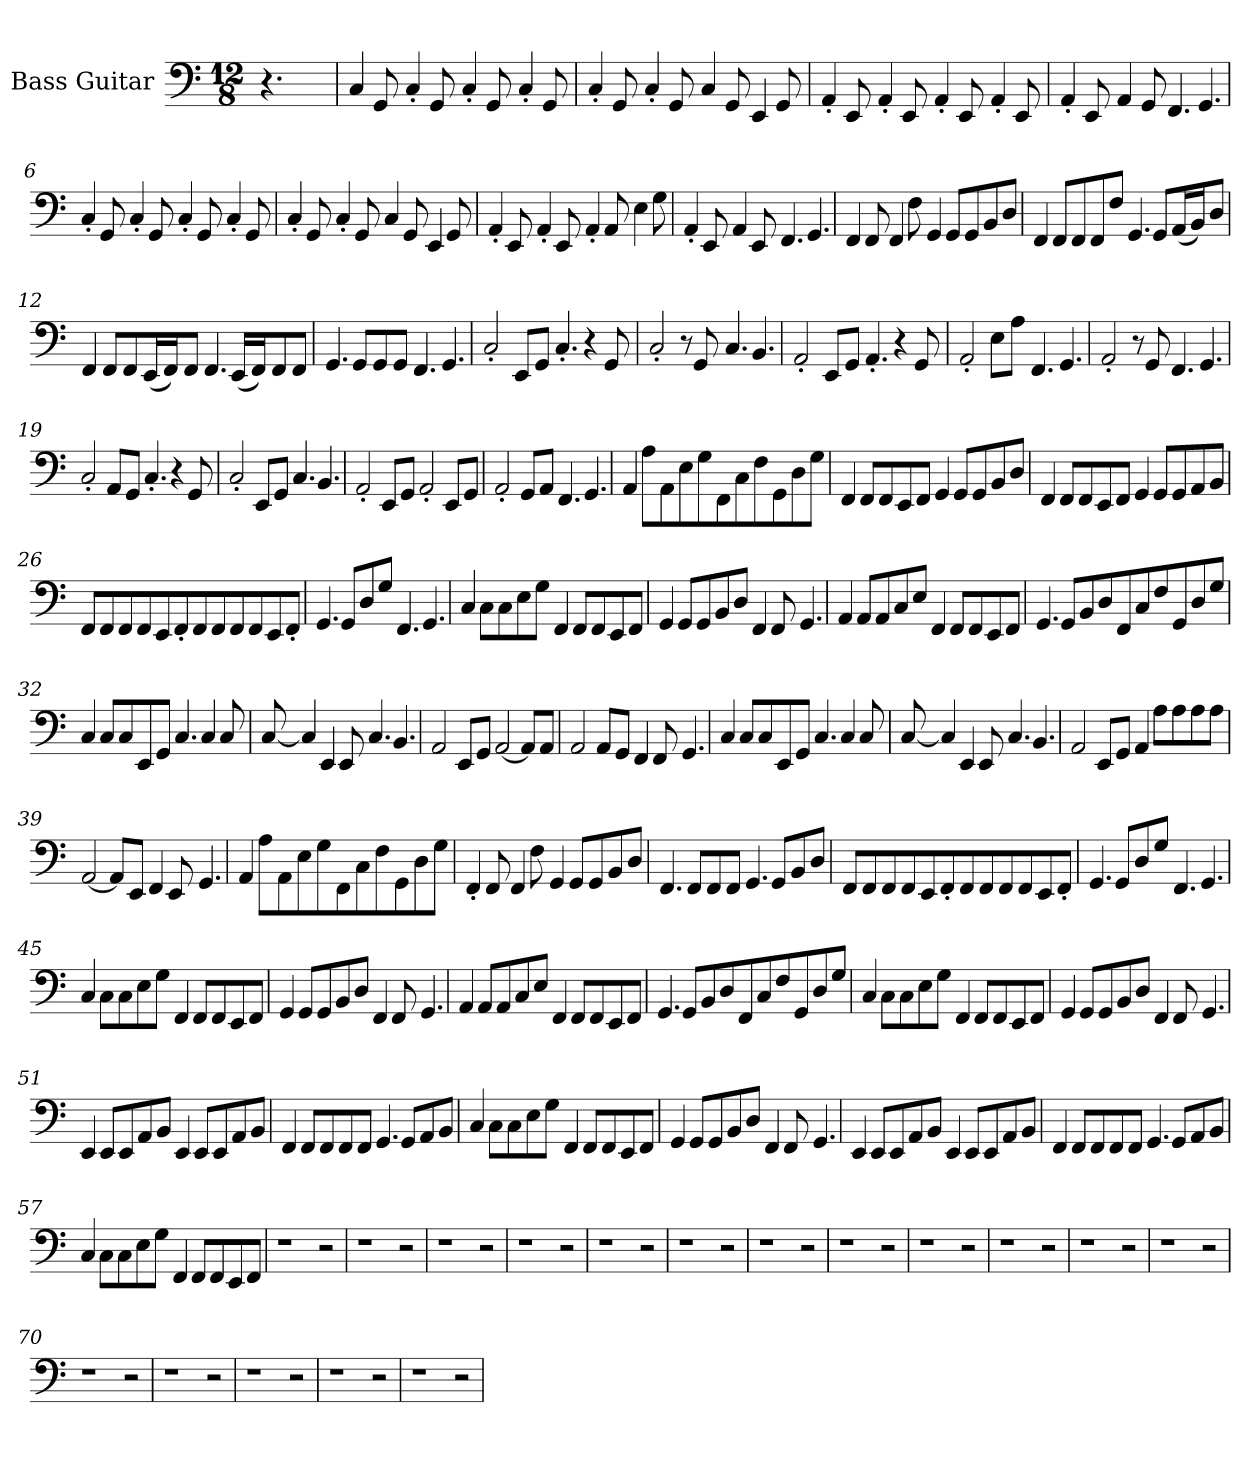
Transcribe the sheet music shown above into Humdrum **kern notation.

**kern
*part1
*staff1
*I"Bass Guitar
*clefF4
*ITrd7c12
*k[]
*M12/8
=1
4.r
=2
!LO:N:vis=4
16CC
!LO:N:vis=8
32GGG
!LO:N:vis=4
16CC'<
!LO:N:vis=8
32GGG
!LO:N:vis=4
16CC'<
!LO:N:vis=8
32GGG
!LO:N:vis=4
16CC'<
!LO:N:vis=8
32GGG
=3
!LO:N:vis=4
16CC'<
!LO:N:vis=8
32GGG
!LO:N:vis=4
16CC'<
!LO:N:vis=8
32GGG
!LO:N:vis=4
16CC
!LO:N:vis=8
32GGG
!LO:N:vis=4
16EEE
!LO:N:vis=8
32GGG
=4
!LO:N:vis=4
16AAA'<
!LO:N:vis=8
32EEE
!LO:N:vis=4
16AAA'<
!LO:N:vis=8
32EEE
!LO:N:vis=4
16AAA'<
!LO:N:vis=8
32EEE
!LO:N:vis=4
16AAA'<
!LO:N:vis=8
32EEE
=5
!LO:N:vis=4
16AAA'<
!LO:N:vis=8
32EEE
!LO:N:vis=4
16AAA
!LO:N:vis=8
32GGG
!LO:N:vis=4.
16.FFF
!LO:N:vis=4.
16.GGG
=6
!LO:N:vis=4
16CC'<
!LO:N:vis=8
32GGG
!LO:N:vis=4
16CC'<
!LO:N:vis=8
32GGG
!LO:N:vis=4
16CC'<
!LO:N:vis=8
32GGG
!LO:N:vis=4
16CC'<
!LO:N:vis=8
32GGG
=7
!LO:N:vis=4
16CC'<
!LO:N:vis=8
32GGG
!LO:N:vis=4
16CC'<
!LO:N:vis=8
32GGG
!LO:N:vis=4
16CC
!LO:N:vis=8
32GGG
!LO:N:vis=4
16EEE
!LO:N:vis=8
32GGG
=8
!LO:N:vis=4
16AAA'<
!LO:N:vis=8
32EEE
!LO:N:vis=4
16AAA'<
!LO:N:vis=8
32EEE
!LO:N:vis=4
16AAA'<
!LO:N:vis=8
32AAA
!LO:N:vis=4
16EE
!LO:N:vis=8
32GG
=9
!LO:N:vis=4
16AAA'<
!LO:N:vis=8
32EEE
!LO:N:vis=4
16AAA
!LO:N:vis=8
32EEE
!LO:N:vis=4.
16.FFF
!LO:N:vis=4.
16.GGG
=10
!LO:N:vis=4
16FFF
!LO:N:vis=8
32FFF
!LO:N:vis=4
16FFF
!LO:N:vis=8
32FF
!LO:N:vis=4
16GGG
!LO:N:vis=8
32GGG/L
!LO:N:vis=8
32GGG/
!LO:N:vis=8
32BBB/
!LO:N:vis=8
32DD/J
=11
!LO:N:vis=4
16FFF
!LO:N:vis=8
32FFF/L
!LO:N:vis=8
32FFF/
!LO:N:vis=8
32FFF/
!LO:N:vis=8
32FF/J
!LO:N:vis=4.
16.GGG
!LO:N:vis=8
32GGG/L
!LO:N:vis=16
(64AAA/L
!LO:N:vis=16
64BBB/J)
!LO:N:vis=8
32DD/J
=12
!LO:N:vis=4
16FFF
!LO:N:vis=8
32FFF/L
!LO:N:vis=8
32FFF/
!LO:N:vis=16
(64EEE/L
!LO:N:vis=16
64FFF/J)
!LO:N:vis=8
32FFF/J
!LO:N:vis=4.
16.FFF
!LO:N:vis=16
(64EEE/LL
!LO:N:vis=16
64FFF/J)
!LO:N:vis=8
32FFF/
!LO:N:vis=8
32FFF/J
=13
!LO:N:vis=4.
16.GGG
!LO:N:vis=8
32GGG/L
!LO:N:vis=8
32GGG/
!LO:N:vis=8
32GGG/J
!LO:N:vis=4.
16.FFF
!LO:N:vis=4.
16.GGG
=14
!LO:N:vis=2
8CC'<
!LO:N:vis=8
32EEE/L
!LO:N:vis=8
32GGG/J
!LO:N:vis=4.
16.CC'<
!LO:N:vis=4
16r
!LO:N:vis=8
32GGG
=15
!LO:N:vis=2
8CC'<
!LO:N:vis=8
32r
!LO:N:vis=8
32GGG
!LO:N:vis=4.
16.CC
!LO:N:vis=4.
16.BBB
=16
!LO:N:vis=2
8AAA'<
!LO:N:vis=8
32EEE/L
!LO:N:vis=8
32GGG/J
!LO:N:vis=4.
16.AAA'<
!LO:N:vis=4
16r
!LO:N:vis=8
32GGG
=17
!LO:N:vis=2
8AAA'<
!LO:N:vis=8
32EE\L
!LO:N:vis=8
32AA\J
!LO:N:vis=4.
16.FFF
!LO:N:vis=4.
16.GGG
=18
!LO:N:vis=2
8AAA'<
!LO:N:vis=8
32r
!LO:N:vis=8
32GGG
!LO:N:vis=4.
16.FFF
!LO:N:vis=4.
16.GGG
=19
!LO:N:vis=2
8CC'<
!LO:N:vis=8
32AAA/L
!LO:N:vis=8
32GGG/J
!LO:N:vis=4.
16.CC'<
!LO:N:vis=4
16r
!LO:N:vis=8
32GGG
=20
!LO:N:vis=2
8CC'<
!LO:N:vis=8
32EEE/L
!LO:N:vis=8
32GGG/J
!LO:N:vis=4.
16.CC
!LO:N:vis=4.
16.BBB
=21
!LO:N:vis=2
8AAA'<
!LO:N:vis=8
32EEE/L
!LO:N:vis=8
32GGG/J
!LO:N:vis=2
8AAA'<
!LO:N:vis=8
32EEE/L
!LO:N:vis=8
32GGG/J
=22
!LO:N:vis=2
8AAA'<
!LO:N:vis=8
32GGG/L
!LO:N:vis=8
32AAA/J
!LO:N:vis=4.
16.FFF
!LO:N:vis=4.
16.GGG
=23
!LO:N:vis=4
16AAA
!LO:N:vis=8
32AA\L
!LO:N:vis=8
32AAA\
!LO:N:vis=8
32EE\
!LO:N:vis=8
32GG\
!LO:N:vis=8
32FFF\
!LO:N:vis=8
32CC\
!LO:N:vis=8
32FF\
!LO:N:vis=8
32GGG\
!LO:N:vis=8
32DD\
!LO:N:vis=8
32GG\J
=24
!LO:N:vis=4
16FFF
!LO:N:vis=8
32FFF/L
!LO:N:vis=8
32FFF/
!LO:N:vis=8
32EEE/
!LO:N:vis=8
32FFF/J
!LO:N:vis=4
16GGG
!LO:N:vis=8
32GGG/L
!LO:N:vis=8
32GGG/
!LO:N:vis=8
32BBB/
!LO:N:vis=8
32DD/J
=25
!LO:N:vis=4
16FFF
!LO:N:vis=8
32FFF/L
!LO:N:vis=8
32FFF/
!LO:N:vis=8
32EEE/
!LO:N:vis=8
32FFF/J
!LO:N:vis=4
16GGG
!LO:N:vis=8
32GGG/L
!LO:N:vis=8
32GGG/
!LO:N:vis=8
32AAA/
!LO:N:vis=8
32BBB/J
=26
!LO:N:vis=8
32FFF/L
!LO:N:vis=8
32FFF/
!LO:N:vis=8
32FFF/
!LO:N:vis=8
32FFF/
!LO:N:vis=8
32EEE/
!LO:N:vis=8
32FFF'</
!LO:N:vis=8
32FFF/
!LO:N:vis=8
32FFF/
!LO:N:vis=8
32FFF/
!LO:N:vis=8
32FFF/
!LO:N:vis=8
32EEE/
!LO:N:vis=8
32FFF'</J
=27
!LO:N:vis=4.
16.GGG
!LO:N:vis=8
32GGG/L
!LO:N:vis=8
32DD/
!LO:N:vis=8
32GG/J
!LO:N:vis=4.
16.FFF
!LO:N:vis=4.
16.GGG
=28
!LO:N:vis=4
16CC
!LO:N:vis=8
32CC\L
!LO:N:vis=8
32CC\
!LO:N:vis=8
32EE\
!LO:N:vis=8
32GG\J
!LO:N:vis=4
16FFF
!LO:N:vis=8
32FFF/L
!LO:N:vis=8
32FFF/
!LO:N:vis=8
32EEE/
!LO:N:vis=8
32FFF/J
=29
!LO:N:vis=4
16GGG
!LO:N:vis=8
32GGG/L
!LO:N:vis=8
32GGG/
!LO:N:vis=8
32BBB/
!LO:N:vis=8
32DD/J
!LO:N:vis=4
16FFF
!LO:N:vis=8
32FFF
!LO:N:vis=4.
16.GGG
=30
!LO:N:vis=4
16AAA
!LO:N:vis=8
32AAA/L
!LO:N:vis=8
32AAA/
!LO:N:vis=8
32CC/
!LO:N:vis=8
32EE/J
!LO:N:vis=4
16FFF
!LO:N:vis=8
32FFF/L
!LO:N:vis=8
32FFF/
!LO:N:vis=8
32EEE/
!LO:N:vis=8
32FFF/J
=31
!LO:N:vis=4.
16.GGG
!LO:N:vis=8
32GGG/L
!LO:N:vis=8
32BBB/
!LO:N:vis=8
32DD/
!LO:N:vis=8
32FFF/
!LO:N:vis=8
32CC/
!LO:N:vis=8
32FF/
!LO:N:vis=8
32GGG/
!LO:N:vis=8
32DD/
!LO:N:vis=8
32GG/J
=32
!LO:N:vis=4
16CC
!LO:N:vis=8
32CC/L
!LO:N:vis=8
32CC/
!LO:N:vis=8
32EEE/
!LO:N:vis=8
32GGG/J
!LO:N:vis=4.
16.CC
!LO:N:vis=4
16CC
!LO:N:vis=8
32CC
=33
!LO:N:vis=8
[32CC
!LO:N:vis=4
16CC]
!LO:N:vis=4
16EEE
!LO:N:vis=8
32EEE
!LO:N:vis=4.
16.CC
!LO:N:vis=4.
16.BBB
=34
!LO:N:vis=2
8AAA
!LO:N:vis=8
32EEE/L
!LO:N:vis=8
32GGG/J
!LO:N:vis=2
[8AAA
!LO:N:vis=8
32AAA/L]
!LO:N:vis=8
32AAA/J
=35
!LO:N:vis=2
8AAA
!LO:N:vis=8
32AAA/L
!LO:N:vis=8
32GGG/J
!LO:N:vis=4
16FFF
!LO:N:vis=8
32FFF
!LO:N:vis=4.
16.GGG
=36
!LO:N:vis=4
16CC
!LO:N:vis=8
32CC/L
!LO:N:vis=8
32CC/
!LO:N:vis=8
32EEE/
!LO:N:vis=8
32GGG/J
!LO:N:vis=4.
16.CC
!LO:N:vis=4
16CC
!LO:N:vis=8
32CC
=37
!LO:N:vis=8
[32CC
!LO:N:vis=4
16CC]
!LO:N:vis=4
16EEE
!LO:N:vis=8
32EEE
!LO:N:vis=4.
16.CC
!LO:N:vis=4.
16.BBB
=38
!LO:N:vis=2
8AAA
!LO:N:vis=8
32EEE/L
!LO:N:vis=8
32GGG/J
!LO:N:vis=4
16AAA
!LO:N:vis=8
32AA\L
!LO:N:vis=8
32AA\
!LO:N:vis=8
32AA\
!LO:N:vis=8
32AA\J
=39
!LO:N:vis=2
[8AAA
!LO:N:vis=8
32AAA/L]
!LO:N:vis=8
32EEE/J
!LO:N:vis=4
16FFF
!LO:N:vis=8
32EEE
!LO:N:vis=4.
16.GGG
=40
!LO:N:vis=4
16AAA
!LO:N:vis=8
32AA\L
!LO:N:vis=8
32AAA\
!LO:N:vis=8
32EE\
!LO:N:vis=8
32GG\
!LO:N:vis=8
32FFF\
!LO:N:vis=8
32CC\
!LO:N:vis=8
32FF\
!LO:N:vis=8
32GGG\
!LO:N:vis=8
32DD\
!LO:N:vis=8
32GG\J
=41
!LO:N:vis=4
16FFF'<
!LO:N:vis=8
32FFF
!LO:N:vis=4
16FFF
!LO:N:vis=8
32FF
!LO:N:vis=4
16GGG
!LO:N:vis=8
32GGG/L
!LO:N:vis=8
32GGG/
!LO:N:vis=8
32BBB/
!LO:N:vis=8
32DD/J
=42
!LO:N:vis=4.
16.FFF
!LO:N:vis=8
32FFF/L
!LO:N:vis=8
32FFF/
!LO:N:vis=8
32FFF/J
!LO:N:vis=4.
16.GGG
!LO:N:vis=8
32GGG/L
!LO:N:vis=8
32BBB/
!LO:N:vis=8
32DD/J
=43
!LO:N:vis=8
32FFF/L
!LO:N:vis=8
32FFF/
!LO:N:vis=8
32FFF/
!LO:N:vis=8
32FFF/
!LO:N:vis=8
32EEE/
!LO:N:vis=8
32FFF'</
!LO:N:vis=8
32FFF/
!LO:N:vis=8
32FFF/
!LO:N:vis=8
32FFF/
!LO:N:vis=8
32FFF/
!LO:N:vis=8
32EEE/
!LO:N:vis=8
32FFF'</J
=44
!LO:N:vis=4.
16.GGG
!LO:N:vis=8
32GGG/L
!LO:N:vis=8
32DD/
!LO:N:vis=8
32GG/J
!LO:N:vis=4.
16.FFF
!LO:N:vis=4.
16.GGG
=45
!LO:N:vis=4
16CC
!LO:N:vis=8
32CC\L
!LO:N:vis=8
32CC\
!LO:N:vis=8
32EE\
!LO:N:vis=8
32GG\J
!LO:N:vis=4
16FFF
!LO:N:vis=8
32FFF/L
!LO:N:vis=8
32FFF/
!LO:N:vis=8
32EEE/
!LO:N:vis=8
32FFF/J
=46
!LO:N:vis=4
16GGG
!LO:N:vis=8
32GGG/L
!LO:N:vis=8
32GGG/
!LO:N:vis=8
32BBB/
!LO:N:vis=8
32DD/J
!LO:N:vis=4
16FFF
!LO:N:vis=8
32FFF
!LO:N:vis=4.
16.GGG
=47
!LO:N:vis=4
16AAA
!LO:N:vis=8
32AAA/L
!LO:N:vis=8
32AAA/
!LO:N:vis=8
32CC/
!LO:N:vis=8
32EE/J
!LO:N:vis=4
16FFF
!LO:N:vis=8
32FFF/L
!LO:N:vis=8
32FFF/
!LO:N:vis=8
32EEE/
!LO:N:vis=8
32FFF/J
=48
!LO:N:vis=4.
16.GGG
!LO:N:vis=8
32GGG/L
!LO:N:vis=8
32BBB/
!LO:N:vis=8
32DD/
!LO:N:vis=8
32FFF/
!LO:N:vis=8
32CC/
!LO:N:vis=8
32FF/
!LO:N:vis=8
32GGG/
!LO:N:vis=8
32DD/
!LO:N:vis=8
32GG/J
=49
!LO:N:vis=4
16CC
!LO:N:vis=8
32CC\L
!LO:N:vis=8
32CC\
!LO:N:vis=8
32EE\
!LO:N:vis=8
32GG\J
!LO:N:vis=4
16FFF
!LO:N:vis=8
32FFF/L
!LO:N:vis=8
32FFF/
!LO:N:vis=8
32EEE/
!LO:N:vis=8
32FFF/J
=50
!LO:N:vis=4
16GGG
!LO:N:vis=8
32GGG/L
!LO:N:vis=8
32GGG/
!LO:N:vis=8
32BBB/
!LO:N:vis=8
32DD/J
!LO:N:vis=4
16FFF
!LO:N:vis=8
32FFF
!LO:N:vis=4.
16.GGG
=51
!LO:N:vis=4
16EEE
!LO:N:vis=8
32EEE/L
!LO:N:vis=8
32EEE/
!LO:N:vis=8
32AAA/
!LO:N:vis=8
32BBB/J
!LO:N:vis=4
16EEE
!LO:N:vis=8
32EEE/L
!LO:N:vis=8
32EEE/
!LO:N:vis=8
32AAA/
!LO:N:vis=8
32BBB/J
=52
!LO:N:vis=4
16FFF
!LO:N:vis=8
32FFF/L
!LO:N:vis=8
32FFF/
!LO:N:vis=8
32FFF/
!LO:N:vis=8
32FFF/J
!LO:N:vis=4.
16.GGG
!LO:N:vis=8
32GGG/L
!LO:N:vis=8
32AAA/
!LO:N:vis=8
32BBB/J
=53
!LO:N:vis=4
16CC
!LO:N:vis=8
32CC\L
!LO:N:vis=8
32CC\
!LO:N:vis=8
32EE\
!LO:N:vis=8
32GG\J
!LO:N:vis=4
16FFF
!LO:N:vis=8
32FFF/L
!LO:N:vis=8
32FFF/
!LO:N:vis=8
32EEE/
!LO:N:vis=8
32FFF/J
=54
!LO:N:vis=4
16GGG
!LO:N:vis=8
32GGG/L
!LO:N:vis=8
32GGG/
!LO:N:vis=8
32BBB/
!LO:N:vis=8
32DD/J
!LO:N:vis=4
16FFF
!LO:N:vis=8
32FFF
!LO:N:vis=4.
16.GGG
=55
!LO:N:vis=4
16EEE
!LO:N:vis=8
32EEE/L
!LO:N:vis=8
32EEE/
!LO:N:vis=8
32AAA/
!LO:N:vis=8
32BBB/J
!LO:N:vis=4
16EEE
!LO:N:vis=8
32EEE/L
!LO:N:vis=8
32EEE/
!LO:N:vis=8
32AAA/
!LO:N:vis=8
32BBB/J
=56
!LO:N:vis=4
16FFF
!LO:N:vis=8
32FFF/L
!LO:N:vis=8
32FFF/
!LO:N:vis=8
32FFF/
!LO:N:vis=8
32FFF/J
!LO:N:vis=4.
16.GGG
!LO:N:vis=8
32GGG/L
!LO:N:vis=8
32AAA/
!LO:N:vis=8
32BBB/J
=57
!LO:N:vis=4
16CC
!LO:N:vis=8
32CC\L
!LO:N:vis=8
32CC\
!LO:N:vis=8
32EE\
!LO:N:vis=8
32GG\J
!LO:N:vis=4
16FFF
!LO:N:vis=8
32FFF/L
!LO:N:vis=8
32FFF/
!LO:N:vis=8
32EEE/
!LO:N:vis=8
32FFF/J
=58
!LO:N:vis=1
4r
!LO:N:vis=2
8r
=59
!LO:N:vis=1
4r
!LO:N:vis=2
8r
=60
!LO:N:vis=1
4r
!LO:N:vis=2
8r
=61
!LO:N:vis=1
4r
!LO:N:vis=2
8r
=62
!LO:N:vis=1
4r
!LO:N:vis=2
8r
=63
!LO:N:vis=1
4r
!LO:N:vis=2
8r
=64
!LO:N:vis=1
4r
!LO:N:vis=2
8r
=65
!LO:N:vis=1
4r
!LO:N:vis=2
8r
=66
!LO:N:vis=1
4r
!LO:N:vis=2
8r
=67
!LO:N:vis=1
4r
!LO:N:vis=2
8r
=68
!LO:N:vis=1
4r
!LO:N:vis=2
8r
=69
!LO:N:vis=1
4r
!LO:N:vis=2
8r
=70
!LO:N:vis=1
4r
!LO:N:vis=2
8r
=71
!LO:N:vis=1
4r
!LO:N:vis=2
8r
=72
!LO:N:vis=1
4r
!LO:N:vis=2
8r
=73
!LO:N:vis=1
4r
!LO:N:vis=2
8r
=74
!LO:N:vis=1
4r
!LO:N:vis=2
8r
=
*-
